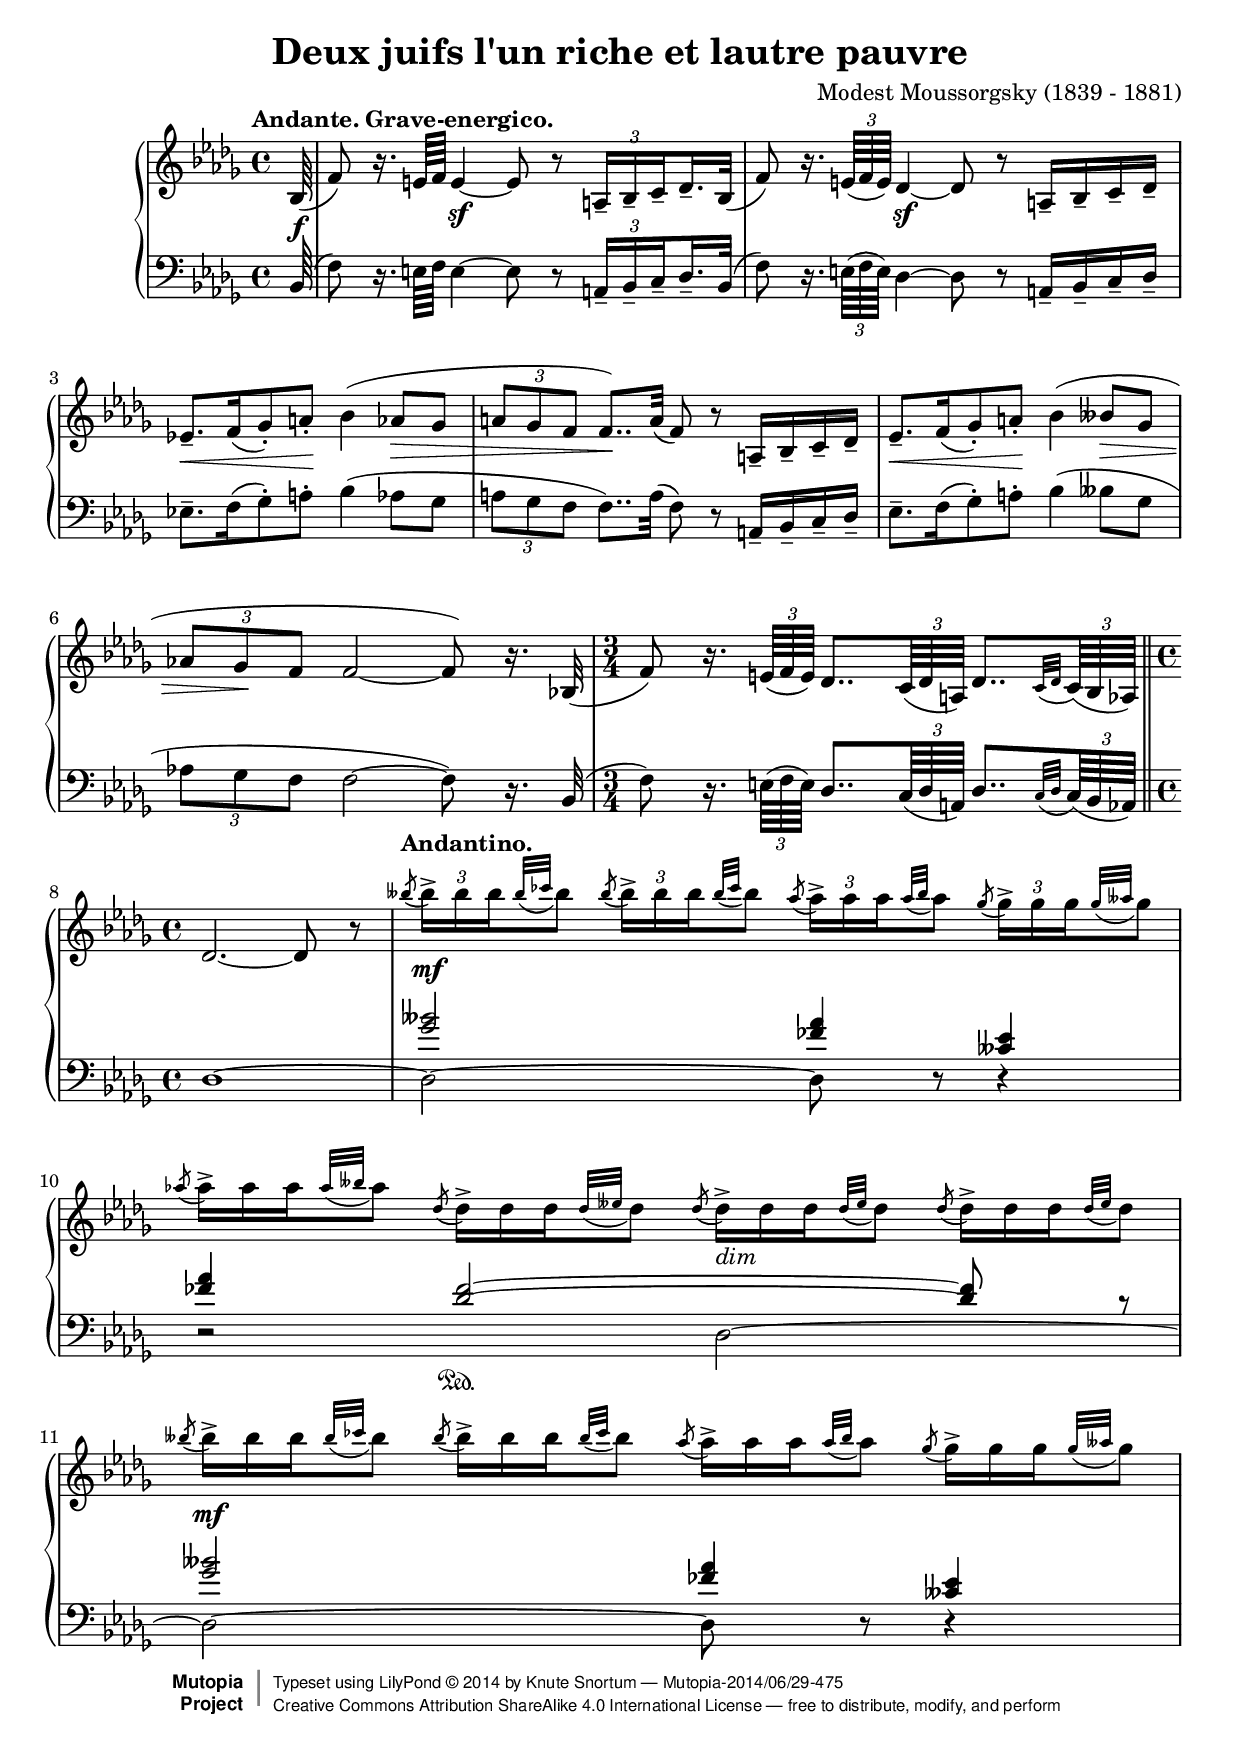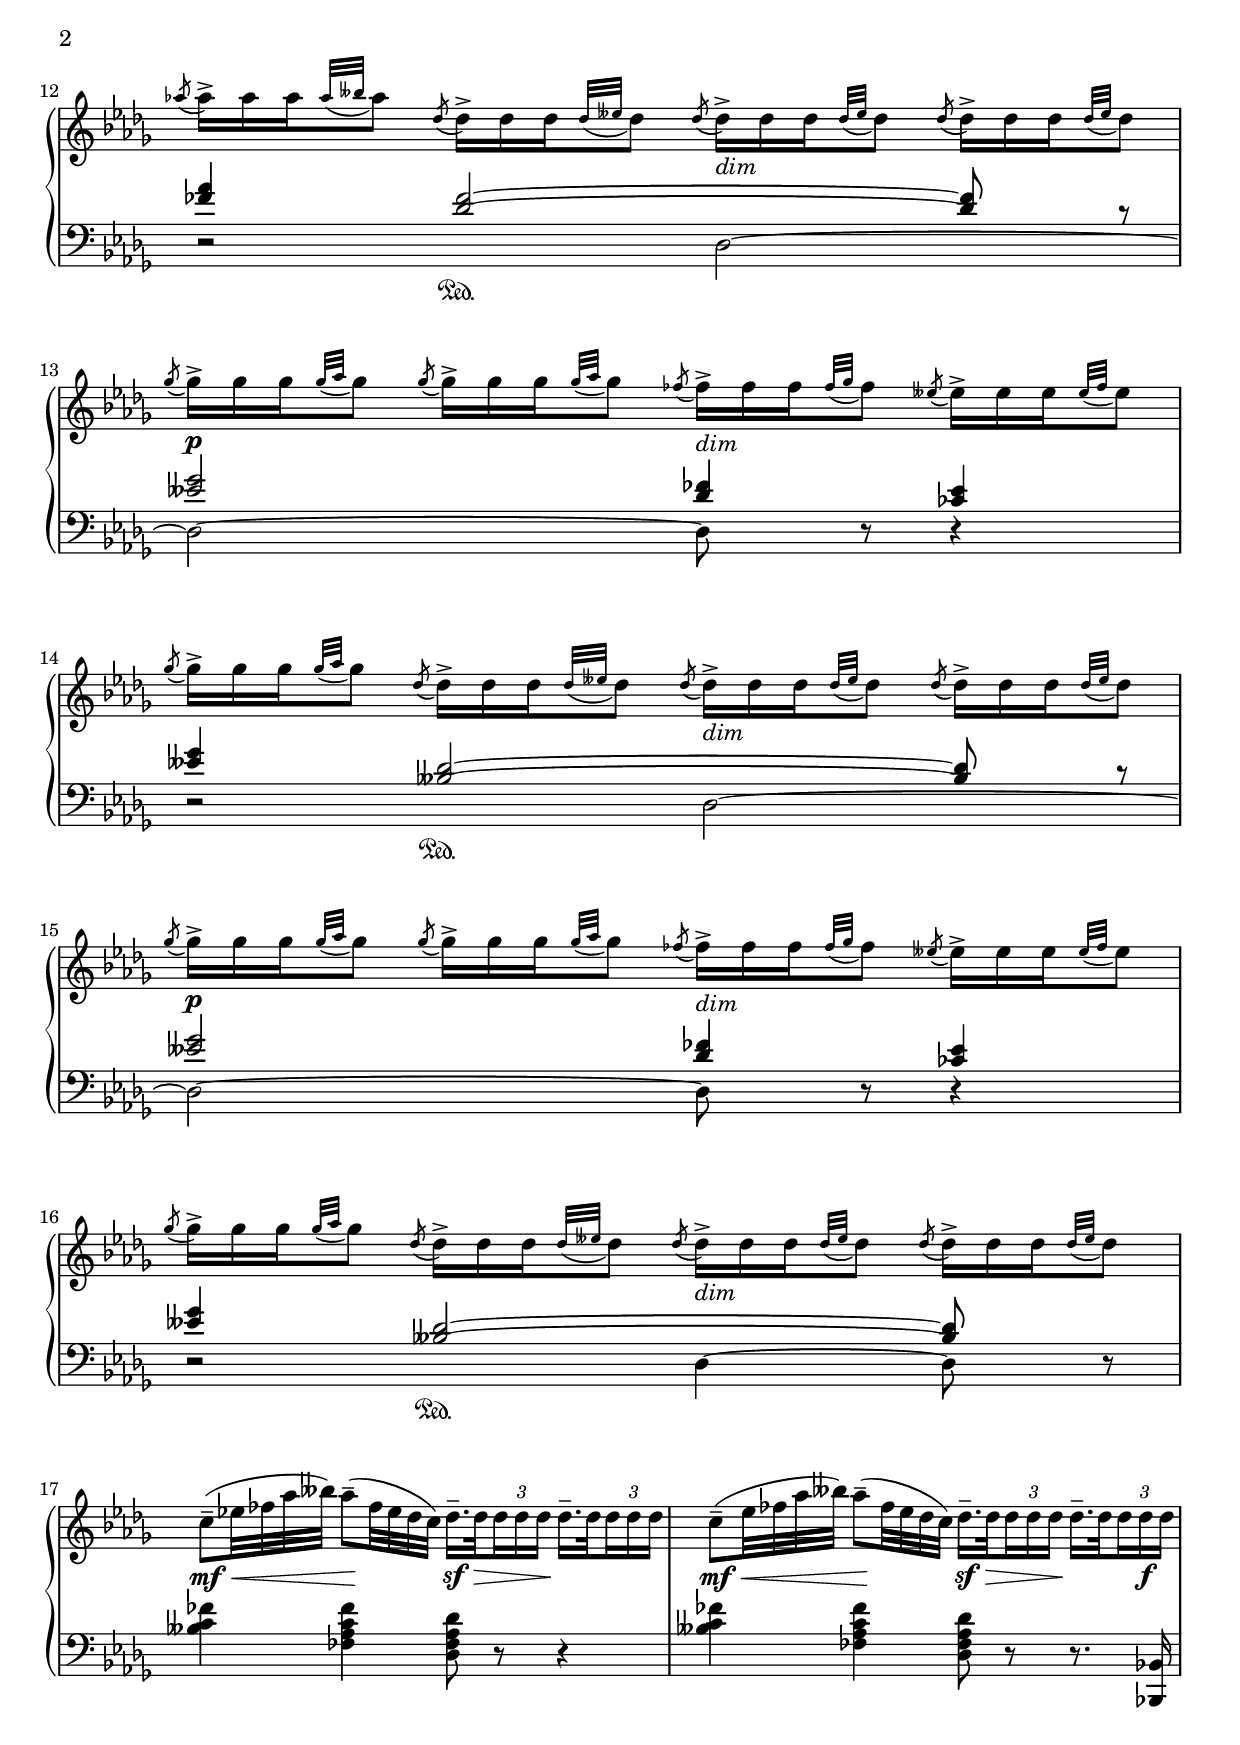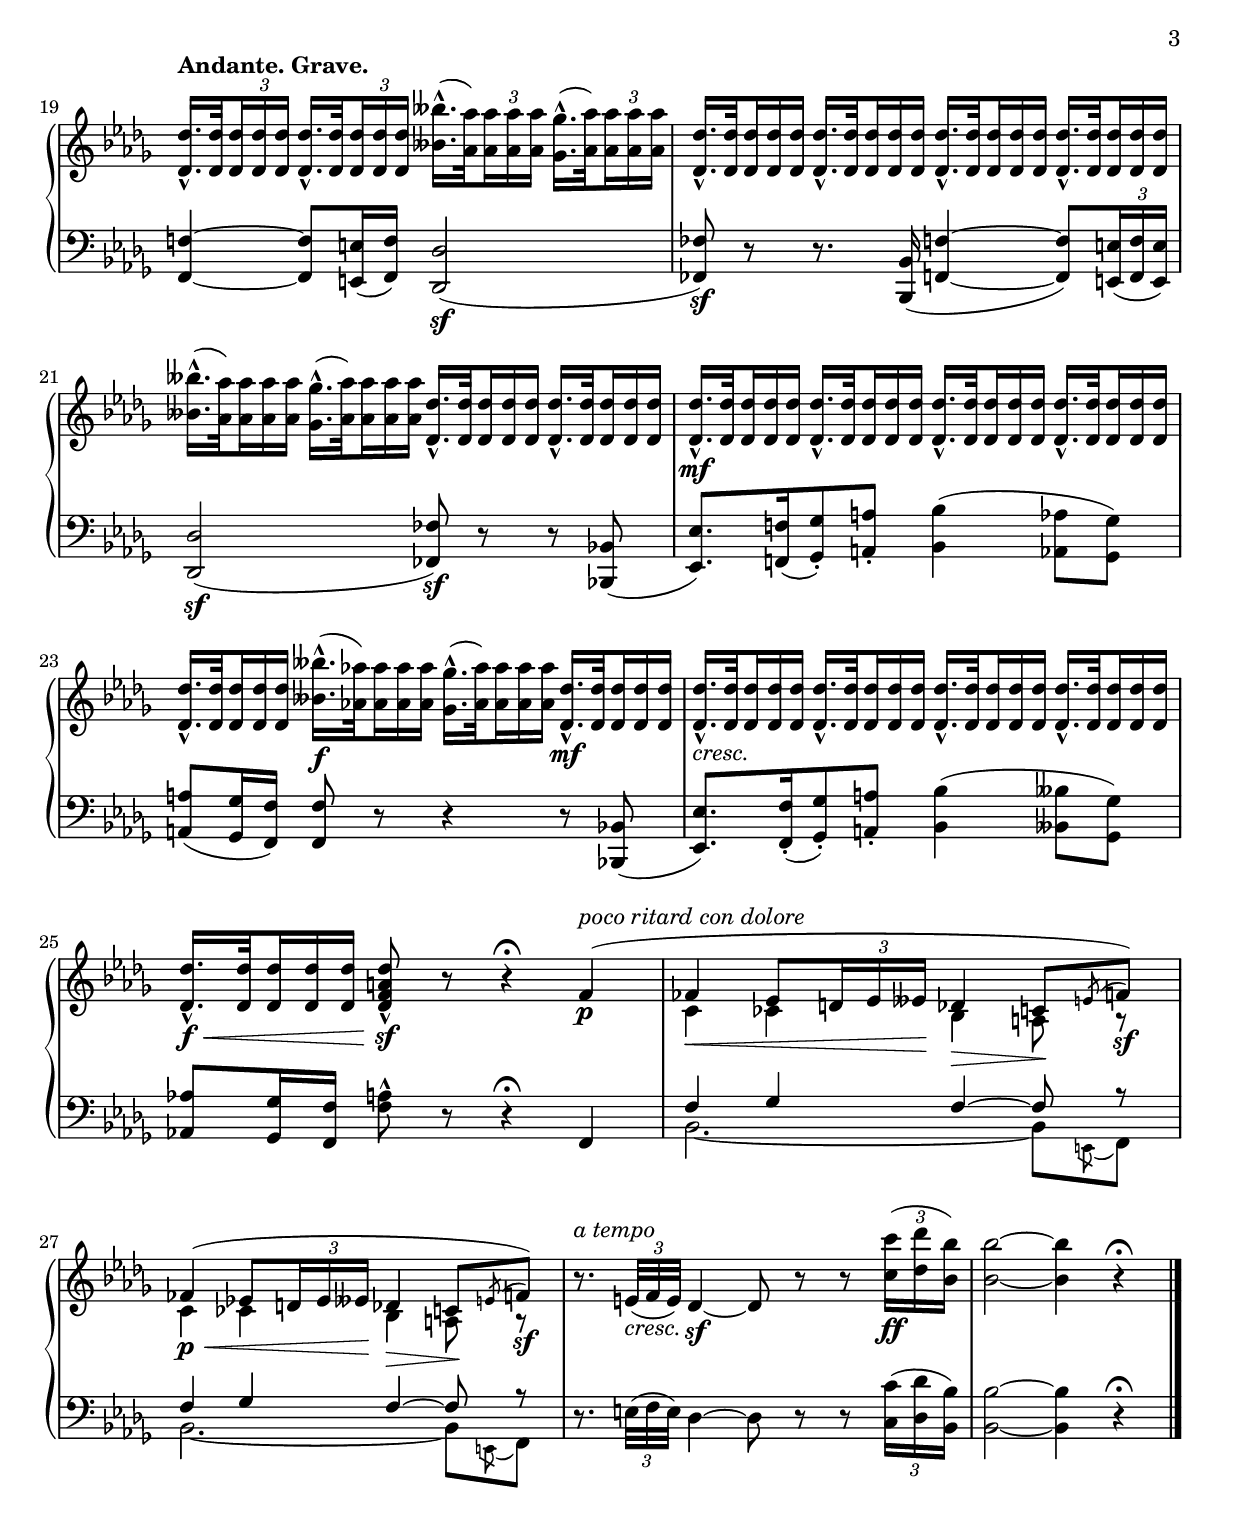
\version "2.18.2"
\language "english"

\header {
  title        = "Deux juifs l'un riche et lautre pauvre"
  composer     = "Modest Moussorgsky (1839 - 1881)"
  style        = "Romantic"
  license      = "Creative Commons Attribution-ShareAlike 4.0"
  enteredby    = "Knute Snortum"
  date         = "1874"
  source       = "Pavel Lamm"

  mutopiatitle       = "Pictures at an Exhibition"
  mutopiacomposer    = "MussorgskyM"
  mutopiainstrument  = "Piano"
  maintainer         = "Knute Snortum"
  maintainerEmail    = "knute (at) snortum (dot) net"
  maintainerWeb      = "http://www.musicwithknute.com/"

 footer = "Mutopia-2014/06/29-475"
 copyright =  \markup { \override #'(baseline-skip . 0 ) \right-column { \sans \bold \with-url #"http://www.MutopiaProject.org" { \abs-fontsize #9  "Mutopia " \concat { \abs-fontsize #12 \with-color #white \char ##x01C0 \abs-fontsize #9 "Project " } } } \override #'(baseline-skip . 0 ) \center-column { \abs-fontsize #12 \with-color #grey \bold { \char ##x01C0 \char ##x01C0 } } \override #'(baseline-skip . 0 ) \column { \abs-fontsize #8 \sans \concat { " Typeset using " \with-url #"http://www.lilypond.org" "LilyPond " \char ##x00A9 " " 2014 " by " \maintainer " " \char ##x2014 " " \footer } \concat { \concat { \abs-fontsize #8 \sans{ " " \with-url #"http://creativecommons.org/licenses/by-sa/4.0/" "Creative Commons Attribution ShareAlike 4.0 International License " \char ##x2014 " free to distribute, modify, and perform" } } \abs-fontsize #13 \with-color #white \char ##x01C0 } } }
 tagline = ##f
}

andante = {
  \once
  \override Score.RehearsalMark.self-alignment-X = #LEFT
  \mark "Andante. Grave-energico."
}

andantino = {
  \once
  \override Score.RehearsalMark.self-alignment-X = #LEFT
  \mark "Andantino."
}

daCapoAdjust = {
  \override TextScript.X-offset = -38
  \override TextScript.Y-offset = -3
}

adjustTrillSpanners = {
  \override TrillSpanner.X-extent = #'( 1 . 1 )
  \override TrillSpanner.Y-extent = #'( -2 . 0 )
}

daCapo = \markup { \italic "De Capo il Scherzino, senza Trio, e poi Coda" }
cres = \markup { \italic "cresc." }
dimin = \markup { \italic "dim" }
pocoRit = \markup { \italic "poco ritard con dolore" }
aTempo = \markup { \italic "a tempo" }

staffUp = \change Staff = "up"
staffDown = \change Staff = "down"

beamSubdivideEight = \set baseMoment = #(ly:make-moment 1/8)
beamSubdivideQuarter = \set baseMoment = #(ly:make-moment 1/4)

tupletNumberOn = \override TupletNumber.stencil = #ly:tuplet-number::print
tupletNumberOff = \override TupletNumber.stencil = ##f

highVoice = \relative c' {
  \tempo "Andante. Grave-energico."
  \partial 64 bf64 ( \f
  \beamSubdivideEight
  | f'8 ) r16. e64 f e4 \sf ~ e8 r \tuplet 3/2 { a,16-- [ bf-- c-- } df16.-- bf32 ] (
  \beamSubdivideQuarter
  | f'8 ) r16. \tuplet 3/2 { e64 ( f e ) } df4 \sf ~ df8 r a16-- [ bf-- c-- df-- ]
  | ef8.-- [ \< f16 ( gf8-. ) a-. ] \! bf4 ( af8 \> gf 
  | \tuplet 3/2 { a8 gf f } f8.. ) \! a32 ( f8 ) r a,16-- [ bf-- c-- df-- ]
  | ef8.-- [ \< f16 ( gf8-. ) a-. ] \! bf4 ( bff8 \> gf 
  | \tuplet 3/2 { af8 gf \! f } f2 ~ f8 ) r16. bf,32 (
  \time 3/4
  | f'8 ) r16. \tuplet 3/2 { e64 ( f e ) } df8.. \tuplet 3/2 { c64 ( df a ) } df8.. [ 
    \appoggiatura { c32 df } \tuplet 3/2 { c64 ( bf af ) ] } 
  \bar "||"
  
  \barNumberCheck #8
  \time 4/4
  | df2. ~ df8 r
  \tempo "Andantino."
  \tupletUp
  | \acciaccatura { bff''8 } \tuplet 3/2 { bff16-> [ \mf bff bff } \appoggiatura { bff32 cf } bff8 ]
    \acciaccatura { bff8 } \tuplet 3/2 { bff16-> [ bff bff } \appoggiatura { bff32 cf } bff8 ]
    \acciaccatura { af8 } \tuplet 3/2 { af16-> [ af af } \appoggiatura { af32 bff } af8 ]
    \acciaccatura { gf8 } \tuplet 3/2 { gf16-> [ gf gf } \appoggiatura { gf32 aff } gf8 ]
  \tupletNumberOff
  | \acciaccatura { af8 } \tuplet 3/2 { af16-> [ af af } \appoggiatura { af32 bff } af8 ]
    \acciaccatura { df,8 } \tuplet 3/2 { df16-> [ df df } \appoggiatura { df32 eff } df8 ]
    \acciaccatura { df8 } \tuplet 3/2 { df16-> _\dimin [ df df } \appoggiatura { df32 eff } df8 ]
    \acciaccatura { df8 } \tuplet 3/2 { df16-> [ df df } \appoggiatura { df32 eff } df8 ]
  | \acciaccatura { bff'8 } \tuplet 3/2 { bff16-> [ \mf bff bff } \appoggiatura { bff32 cf } bff8 ]
    \acciaccatura { bff8 } \tuplet 3/2 { bff16-> [ bff bff } \appoggiatura { bff32 cf } bff8 ]
    \acciaccatura { af8 } \tuplet 3/2 { af16-> [ af af } \appoggiatura { af32 bff } af8 ]
    \acciaccatura { gf8 } \tuplet 3/2 { gf16-> [ gf gf } \appoggiatura { gf32 aff } gf8 ]
  | \acciaccatura { af8 } \tuplet 3/2 { af16-> [ af af } \appoggiatura { af32 bff } af8 ]
    \acciaccatura { df,8 } \tuplet 3/2 { df16-> [ df df } \appoggiatura { df32 eff } df8 ]
    \acciaccatura { df8 } \tuplet 3/2 { df16-> _\dimin [ df df } \appoggiatura { df32 eff } df8 ]
    \acciaccatura { df8 } \tuplet 3/2 { df16-> [ df df } \appoggiatura { df32 eff } df8 ]
  | \acciaccatura { gf8 } \tuplet 3/2 { gf16-> [ \p gf gf } \appoggiatura { gf32 af } gf8 ]
    \acciaccatura { gf8 } \tuplet 3/2 { gf16-> [ gf gf } \appoggiatura { gf32 af } gf8 ]
    \acciaccatura { ff8 } \tuplet 3/2 { ff16-> _\dimin [ ff ff } \appoggiatura { ff32 gf } ff8 ]
    \acciaccatura { eff8 } \tuplet 3/2 { eff16-> [ eff eff } \appoggiatura { eff32 ff } eff8 ]
  | \acciaccatura { gf8 } \tuplet 3/2 { gf16-> [ gf gf } \appoggiatura { gf32 af } gf8 ]
    \acciaccatura { df8 } \tuplet 3/2 { df16-> [ df df } \appoggiatura { df32 eff } df8 ]
    \acciaccatura { df8 } \tuplet 3/2 { df16-> _\dimin [ df df } \appoggiatura { df32 eff } df8 ]
    \acciaccatura { df8 } \tuplet 3/2 { df16-> [ df df } \appoggiatura { df32 eff } df8 ]
  | \acciaccatura { gf8 } \tuplet 3/2 { gf16-> [ \p gf gf } \appoggiatura { gf32 af } gf8 ]
    \acciaccatura { gf8 } \tuplet 3/2 { gf16-> [ gf gf } \appoggiatura { gf32 af } gf8 ]
    \acciaccatura { ff8 } \tuplet 3/2 { ff16-> _\dimin [ ff ff } \appoggiatura { ff32 gf } ff8 ]
    \acciaccatura { eff8 } \tuplet 3/2 { eff16-> [ eff eff } \appoggiatura { eff32 ff } eff8 ]

  \barNumberCheck #16
  | \acciaccatura { gf8 } \tuplet 3/2 { gf16-> [ gf gf } \appoggiatura { gf32 af } gf8 ]
    \acciaccatura { df8 } \tuplet 3/2 { df16-> [ df df } \appoggiatura { df32 eff } df8 ]
    \acciaccatura { df8 } \tuplet 3/2 { df16-> _\dimin [ df df } \appoggiatura { df32 eff } df8 ]
    \acciaccatura { df8 } \tuplet 3/2 { df16-> [ df df } \appoggiatura { df32 eff } df8 ]
  \tupletNumberOn
  \beamSubdivideEight
  | c8-- ( \mf \< ef32 ff af bff ) af8-- ( \! ff32 ef df c )
    df16.-- \sf \> df32 \tuplet 3/2 { df16 df df \! }
    df16.-- df32 \tuplet 3/2 { df16 df df }
  | c8-- ( \mf \< ef32 ff af bff ) af8-- ( \! ff32 ef df c )
    df16.-- \sf \> df32 \tuplet 3/2 { df16 df df \! }
    df16.-- df32 \tuplet 3/2 { df16 df \f df }
  \tempo "Andante. Grave."
  | <df df,>16._^ [ q32 \tuplet 3/2 { q16 q q ] } 
    q16._^ [ q32 \tuplet 3/2 { q16 q q ] }
    <bff' bff,>16.-^ [ ( <af af,>32 ) \tuplet 3/2 { q16 q q ] } 
    <gf gf,>16.-^ [ ( <af af,>32 ) \tuplet 3/2 { q16 q q ] }
  \tupletNumberOff
  | <df, df,>16._^ [ q32 \tuplet 3/2 { q16 q q ] }
    q16._^ [ q32 \tuplet 3/2 { q16 q q ] }
    q16._^ [ q32 \tuplet 3/2 { q16 q q ] }
    q16._^ [ q32 \tuplet 3/2 { q16 q q ] }
  | <bff' bff,>16.-^ [ ( <af af,>32 ) \tuplet 3/2 { q16 q q ] } 
    <gf gf,>16.-^ [ ( <af af,>32 ) \tuplet 3/2 { q16 q q ] }
    <df, df,>16._^ [ q32 \tuplet 3/2 { q16 q q ] }
    q16._^ [ q32 \tuplet 3/2 { q16 q q ] }
  | q16._^ [ \mf q32 \tuplet 3/2 { q16 q q ] }
    q16._^ [ q32 \tuplet 3/2 { q16 q q ] }
    q16._^ [ q32 \tuplet 3/2 { q16 q q ] }
    q16._^ [ q32 \tuplet 3/2 { q16 q q ] }
  | q16._^ [ q32 \tuplet 3/2 { q16 q q ] }
    <bff' bff,>16.-^ \f [ ( <af af,>32 ) \tuplet 3/2 { q16 q q ] } 
    <gf gf,>16.-^ [ ( <af af,>32 ) \tuplet 3/2 { q16 q q ] }
    <df, df,>16._^ \mf [ q32 \tuplet 3/2 { q16 q q ] }
    
  \barNumberCheck #24
  | q16._^ _\cres [ q32 \tuplet 3/2 { q16 q q ] }
    q16._^ [ q32 \tuplet 3/2 { q16 q q ] }
    q16._^ [ q32 \tuplet 3/2 { q16 q q ] }
    q16._^ [ q32 \tuplet 3/2 { q16 q q ] }
  | q16._^ [ \f \< q32 \tuplet 3/2 { q16 q q ] }
    <df, f a df>8-^ \sf r r4 \fermata
  << { f4 ^\pocoRit ( \p
       \override TupletBracket.stencil = ##f
       | ff4 \< ef8 \tuplet 3/2 { d16 ef eff \! }  df4 \> c8 \! \acciaccatura { e8 } f ) \sf
       | ff4 ( \p \< ef8 \tuplet 3/2 { d16 ef eff \! } df4 \> c8 \! \acciaccatura { e8 } f ) \sf
     } 
     \\ 
     { s4
       | c4 cf bf a8 r
       | c4 cf bf a8 r
     }
  >>
  \tupletNumberOn
  | r8. ^\aTempo \tuplet 3/2 { e'32 _\cres ( f e ) } df4 \sf ~ df8 r r 
    \tuplet 3/2 { <c' c'>16 \ff ( <df df'> <bf bf'> ) }
  | q2 ~ q4 r \fermata
  \bar "|."   
}

lowerMiddle = \relative c'' {
  \partial 64 s64
  | s1 * 6
  \time 3/4
  | s2.
  
  \barNumberCheck #8
  \time 4/4
  | s1
  | <gf bff>2 <ff af>4 <cff ef>
  | <ff af>4 <df ff>2 \sustainOn ~ q8 r
  | <gf bff>2 <ff af>4 <cff ef>
  | <ff af>4 <df ff>2 \sustainOn ~ q8 r
  | <eff gf>2 <df ff>4 <cf eff>
  | <eff gf>4 <bff df>2 \sustainOn ~ q8 r
  | <eff gf>2 <df ff>4 <cf eff>
  
  \barNumberCheck #16
  | <eff gf>4 <bff df>2 \sustainOn ~ q8 s
  | s1 * 9
  | f4 gf f ~ f8 r
  | f4 gf f ~ f8 r
  | s1 * 2
}

lowVoice = \relative c {
  \oneVoice
  \partial 64 bf64 ( 
  \beamSubdivideEight
  | f'8 ) r16. e64 f e4 ~ e8 r \tuplet 3/2 { a,16-- [ bf-- c-- } df16.-- bf32 ] (
  \beamSubdivideQuarter
  | f'8 ) r16. \tuplet 3/2 { e64 ( f e ) } df4 ~ df8 r a16-- [ bf-- c-- df-- ]
  | ef8.-- [ f16 ( gf8-. ) a-. ] bf4 ( af8 gf 
  | \tuplet 3/2 { a8 gf f } f8.. ) a32 ( f8 ) r a,16-- [ bf-- c-- df-- ]
  | ef8.-- [  f16 ( gf8-. ) a-. ]  bf4 ( bff8  gf 
  | \tuplet 3/2 { af8 gf f } f2 ~ f8 ) r16. bf,32 (
  \time 3/4
  | f'8 ) r16. \tuplet 3/2 { e64 ( f e ) } df8.. \tuplet 3/2 { c64 ( df a ) } df8.. [ 
    \appoggiatura { c32 df } \tuplet 3/2 { c64 ( bf af ) ] } 
  \bar "||"
  
  \barNumberCheck #8
  \time 4/4
  | df1 ~
  | df2 ~ df8 r r4
  | r2 df2 ~
  | df2 ~ df8 r r4
  | r2 df2 ~
  | df2 ~ df8 r r4
  | r2 df2 ~
  | df2 ~ df8 r r4
  
  \barNumberCheck #16
  | r2 df4 ~ df8 r
  | <bff' c ff>4 <ff af c ff> <df ff af df>8 r r4
  | <bff' c ff>4 <ff af c ff> <df ff af df>8 r r8. <bf bf,>16
  | <f' f,>4 ~ q8 <e e,>16 ( <f f,> ) <df df,>2 ( \sf
  | <ff ff,>8 ) \sf r r8. <bf, bf,>16 ( <f' f,>4 ~ q8 ) 
    \tuplet 3/2 { <e e,>16 ( <f f,> <e e,> ) }
  | <df df,>2 ( \sf <ff ff,>8 ) \sf r r <bf, bf,>8 (
  | <ef ef,>8. ) [ <f f,>16 ( <gf gf,>8-. ) <a a,>-. ] <bf bf,>4 ( <af af,>8 <gf gf,> )
  | <a a,>8 ( <gf gf,>16 <f f,> ) <f f,>8 r r4 r8 <bf, bf,>8 (
  | <ef ef,>8. ) [ <f f,>16-. ( <gf gf,>8-. ) <a a,>-.] <bf bf,>4 ( <bff bff,>8 <gf gf,> )
  | <af af,>8 <gf gf,>16 <f f,> <f a>8-^ r r4 \fermata f,4
  \voiceFour
  | bf2. ~ bf8 \acciaccatura { e,8 } f
  | bf2. ~ bf8 \acciaccatura { e,8 } f
  \oneVoice
  | r8. \tuplet 3/2 { e'32 ( f e ) } df4 ~ df8 r r \tuplet 3/2 { <c c'>16 ( <df df'> <bf bf'> ) }
  | q2 ~ q4 r \fermata
}

global = {
  \key bf \minor
  \time 4/4
  \accidentalStyle piano
}

\score {
  \new PianoStaff <<
    \new Staff = "up" {
      \global
      \override TupletBracket.stencil = ##f
      \set subdivideBeams = ##t
      \highVoice 
     }
    \new Staff = "down" {
      \clef bass
      \global
      <<
        \new Voice { 
          \voiceThree   
          \lowerMiddle 
        }
        \new Voice { 
          \voiceFour 
          \override TupletBracket.stencil = ##f
          \set subdivideBeams = ##t
          \lowVoice 
        }
      >>
    }
  >>
  \layout {
  }
  \midi {
    \tempo 4 = 40
  }
}

